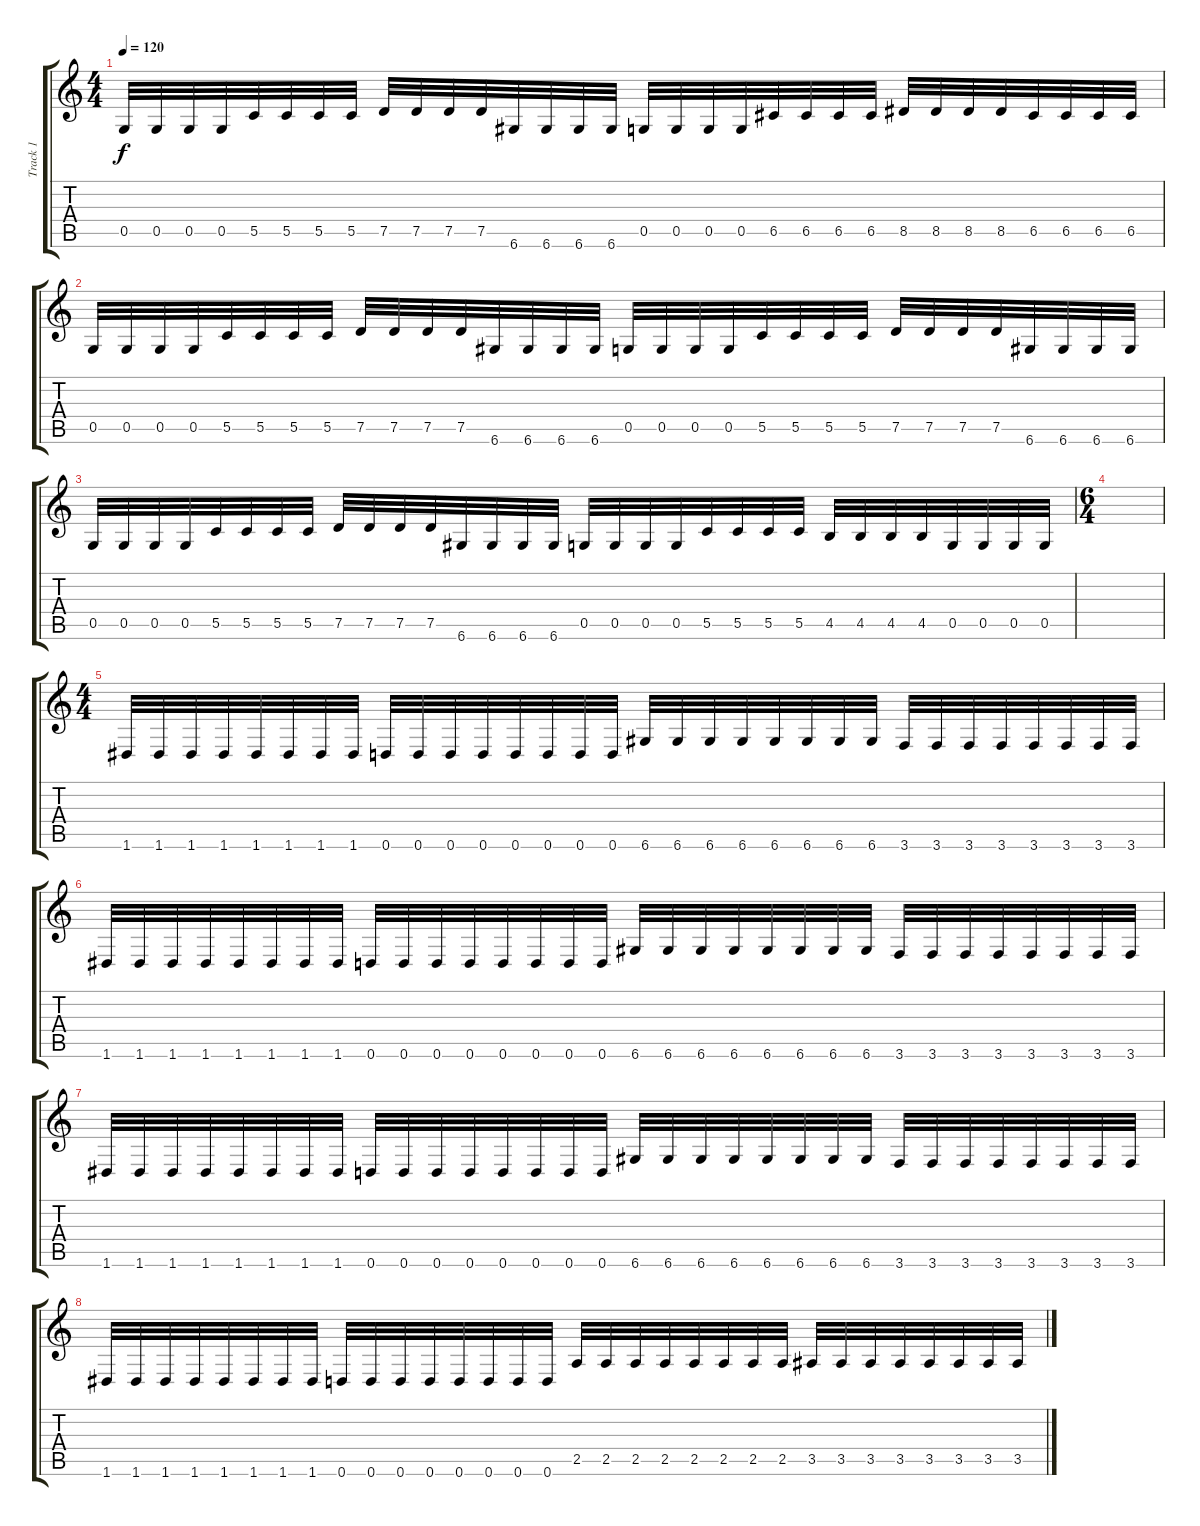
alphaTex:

\track ("Track 1" "Track 1") {instrument distortionguitar}
\staff {score tabs}
\tuning (D4 A3 F3 C3 G2 D2) {hide}
\ts (4 4)
\tempo 120
\clef g2
\ks c
0.5.32{dy f} 0.5.32 0.5.32 0.5.32 5.5.32 5.5.32 5.5.32 5.5.32 7.5.32 7.5.32 7.5.32 7.5.32 6.6.32 6.6.32 6.6.32 6.6.32 0.5.32 0.5.32 0.5.32 0.5.32 6.5.32 6.5.32 6.5.32 6.5.32 8.5.32 8.5.32 8.5.32 8.5.32 6.5.32 6.5.32 6.5.32 6.5.32 |
0.5.32 0.5.32 0.5.32 0.5.32 5.5.32 5.5.32 5.5.32 5.5.32 7.5.32 7.5.32 7.5.32 7.5.32 6.6.32 6.6.32 6.6.32 6.6.32 0.5.32 0.5.32 0.5.32 0.5.32 5.5.32 5.5.32 5.5.32 5.5.32 7.5.32 7.5.32 7.5.32 7.5.32 6.6.32 6.6.32 6.6.32 6.6.32 |
0.5.32 0.5.32 0.5.32 0.5.32 5.5.32 5.5.32 5.5.32 5.5.32 7.5.32 7.5.32 7.5.32 7.5.32 6.6.32 6.6.32 6.6.32 6.6.32 0.5.32 0.5.32 0.5.32 0.5.32 5.5.32 5.5.32 5.5.32 5.5.32 4.5.32 4.5.32 4.5.32 4.5.32 0.5.32 0.5.32 0.5.32 0.5.32 |
\ts (6 4)
|
\ts (4 4)
1.6.32 1.6.32 1.6.32 1.6.32 1.6.32 1.6.32 1.6.32 1.6.32 0.6.32 0.6.32 0.6.32 0.6.32 0.6.32 0.6.32 0.6.32 0.6.32 6.6.32 6.6.32 6.6.32 6.6.32 6.6.32 6.6.32 6.6.32 6.6.32 3.6.32 3.6.32 3.6.32 3.6.32 3.6.32 3.6.32 3.6.32 3.6.32 |
1.6.32 1.6.32 1.6.32 1.6.32 1.6.32 1.6.32 1.6.32 1.6.32 0.6.32 0.6.32 0.6.32 0.6.32 0.6.32 0.6.32 0.6.32 0.6.32 6.6.32 6.6.32 6.6.32 6.6.32 6.6.32 6.6.32 6.6.32 6.6.32 3.6.32 3.6.32 3.6.32 3.6.32 3.6.32 3.6.32 3.6.32 3.6.32 |
1.6.32 1.6.32 1.6.32 1.6.32 1.6.32 1.6.32 1.6.32 1.6.32 0.6.32 0.6.32 0.6.32 0.6.32 0.6.32 0.6.32 0.6.32 0.6.32 6.6.32 6.6.32 6.6.32 6.6.32 6.6.32 6.6.32 6.6.32 6.6.32 3.6.32 3.6.32 3.6.32 3.6.32 3.6.32 3.6.32 3.6.32 3.6.32 |
1.6.32 1.6.32 1.6.32 1.6.32 1.6.32 1.6.32 1.6.32 1.6.32 0.6.32 0.6.32 0.6.32 0.6.32 0.6.32 0.6.32 0.6.32 0.6.32 2.5.32 2.5.32 2.5.32 2.5.32 2.5.32 2.5.32 2.5.32 2.5.32 3.5.32 3.5.32 3.5.32 3.5.32 3.5.32 3.5.32 3.5.32 3.5.32
